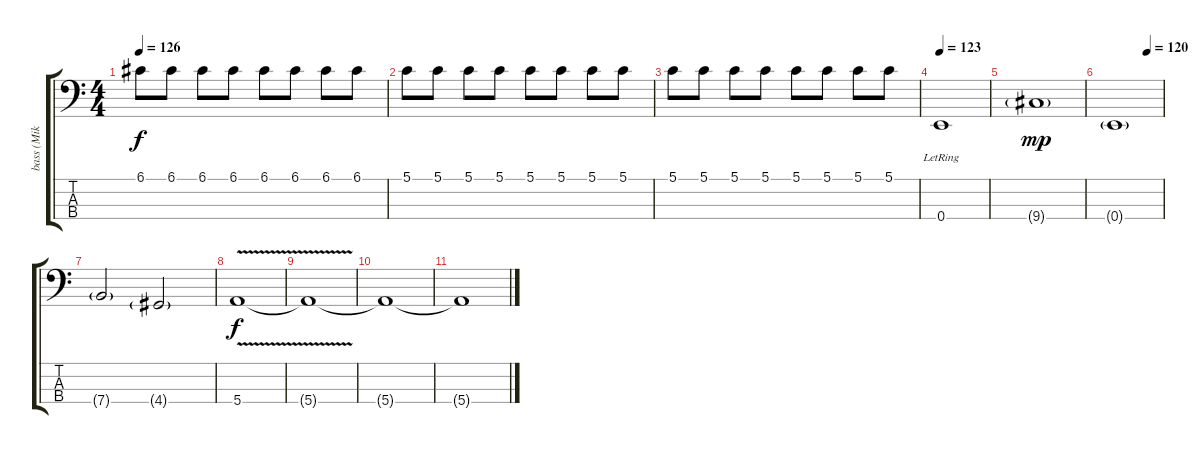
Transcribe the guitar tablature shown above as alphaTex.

\track (" bass (Mikey Way)" " bass (Mik") {instrument electricbasspick}
\staff {score tabs}
\tuning (G2 D2 A1 E1) {hide}
\ts (4 4)
\tempo 126
\clef f4
\ks c
6.1.8{dy f} 6.1.8 6.1.8 6.1.8 6.1.8 6.1.8 6.1.8 6.1.8 |
5.1.8 5.1.8 5.1.8 5.1.8 5.1.8 5.1.8 5.1.8 5.1.8 |
5.1.8 5.1.8 5.1.8 5.1.8 5.1.8 5.1.8 5.1.8 5.1.8 |
\tempo 123
0.4{lr}.1{volume 12} |
9.4{g}.1{dy mp volume 14} |
\tempo (120 0.6875)
0.4{g}.1 |
7.4{g}.2 4.4{g}.2 |
5.4{v}.1{dy f} |
5.4{t}.1 |
5.4{t}.1 |
5.4{t}.1
